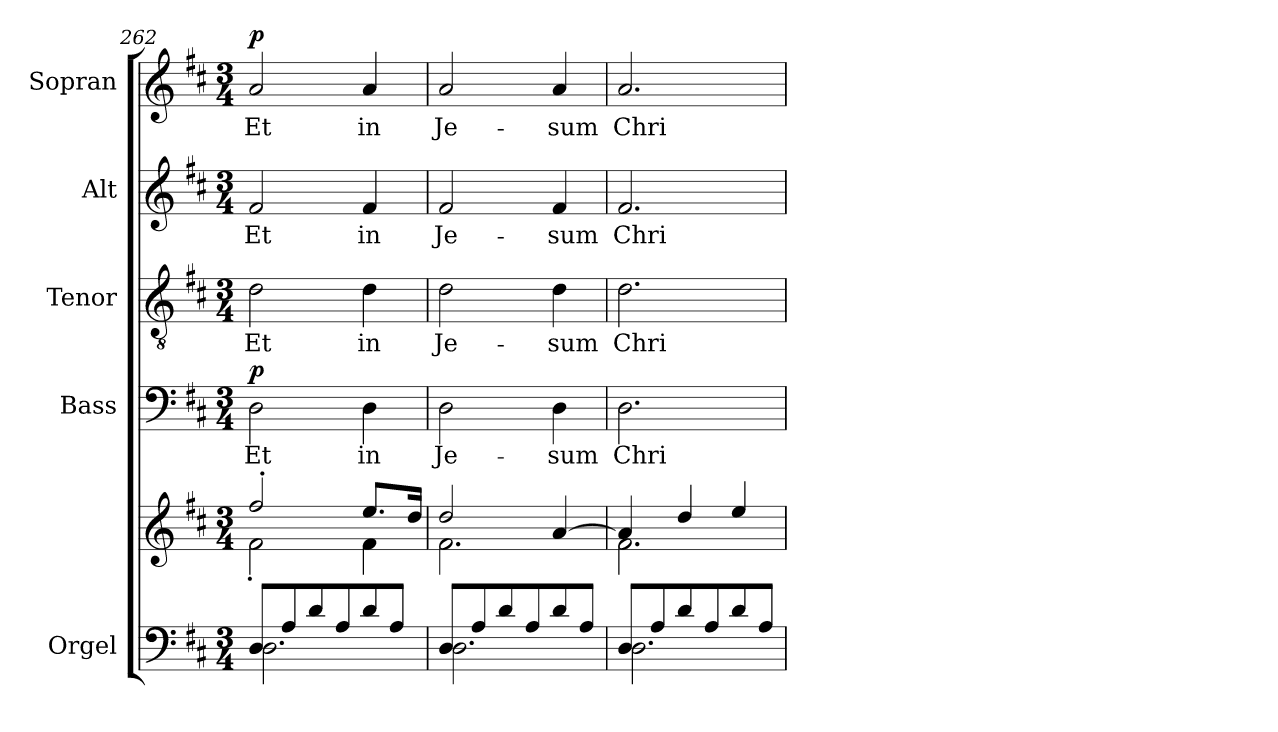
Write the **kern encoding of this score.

**kern	**kern	**kern	**text	**dynam	**kern	**text	**kern	**text	**kern	**text	**dynam
*part5	*part5	*part4	*part4	*part4	*part3	*part3	*part2	*part2	*part1	*part1	*part1
*staff6	*staff5	*staff4	*staff4	*staff4	*staff3	*staff3	*staff2	*staff2	*staff1	*staff1	*staff1
*I"Orgel	*	*I"Bass	*	*	*I"Tenor	*	*I"Alt	*	*I"Sopran	*	*
*I'Org.	*	*I'B	*	*	*I'T	*	*I'A	*	*I'S	*	*
*clefF4	*clefG2	*clefF4	*	*	*clefGv2	*	*clefG2	*	*clefG2	*	*
*k[f#c#]	*k[f#c#]	*k[f#c#]	*	*	*k[f#c#]	*	*k[f#c#]	*	*k[f#c#]	*	*
*D:	*D:	*D:	*	*	*D:	*	*D:	*	*D:	*	*
*M3/4	*M3/4	*M3/4	*	*	*M3/4	*	*M3/4	*	*M3/4	*	*
=262	=262	=262	=262	=262	=262	=262	=262	=262	=262	=262	=262
*^	*^	*	*	*	*	*	*	*	*	*	*
!	!	!	!	!	!LO:LY:b	!LO:DY:a	!	!LO:LY:b	!	!LO:LY:b	!	!LO:LY:b	!LO:DY:a
8D/L	2.D\	2ff#'</	2f#'>\	2D\	Et	p	2d\	Et	2f#/	Et	2a/	Et	p
8A/	.	.	.	.	.	.	.	.	.	.	.	.	.
8d/	.	.	.	.	.	.	.	.	.	.	.	.	.
8A/	.	.	.	.	.	.	.	.	.	.	.	.	.
!	!	!	!	!	!LO:LY:b	!	!	!LO:LY:b	!	!LO:LY:b	!	!LO:LY:b	!
8d/	.	8.ee/L	4f#\	4D\	in	.	4d\	in	4f#/	in	4a/	in	.
8A/J	.	.	.	.	.	.	.	.	.	.	.	.	.
.	.	16dd/Jk	.	.	.	.	.	.	.	.	.	.	.
=263	=263	=263	=263	=263	=263	=263	=263	=263	=263	=263	=263	=263	=263
!	!	!	!	!	!LO:LY:b	!	!	!LO:LY:b	!	!LO:LY:b	!	!LO:LY:b	!
8D/L	2.D\	2dd/	2.f#\	2D\	Je-	.	2d\	Je-	2f#/	Je-	2a/	Je-	.
8A/	.	.	.	.	.	.	.	.	.	.	.	.	.
8d/	.	.	.	.	.	.	.	.	.	.	.	.	.
8A/	.	.	.	.	.	.	.	.	.	.	.	.	.
!	!	!	!	!	!LO:LY:b	!	!	!LO:LY:b	!	!LO:LY:b	!	!LO:LY:b	!
8d/	.	[>4a/	.	4D\	-sum	.	4d\	-sum	4f#/	-sum	4a/	-sum	.
8A/J	.	.	.	.	.	.	.	.	.	.	.	.	.
=264	=264	=264	=264	=264	=264	=264	=264	=264	=264	=264	=264	=264	=264
!	!	!	!	!	!LO:LY:b	!	!	!LO:LY:b	!	!LO:LY:b	!	!LO:LY:b	!
8D/L	2.D\	4a/]	2.f#\	2.D\	Chri-	.	2.d\	Chri-	2.f#/	Chri-	2.a/	Chri-	.
8A/	.	.	.	.	.	.	.	.	.	.	.	.	.
8d/	.	4dd/	.	.	.	.	.	.	.	.	.	.	.
8A/	.	.	.	.	.	.	.	.	.	.	.	.	.
8d/	.	4ee/	.	.	.	.	.	.	.	.	.	.	.
8A/J	.	.	.	.	.	.	.	.	.	.	.	.	.
*v	*v	*	*	*	*	*	*	*	*	*	*	*	*
*	*v	*v	*	*	*	*	*	*	*	*	*	*
=	=	=	=	=	=	=	=	=	=	=	=
*-	*-	*-	*-	*-	*-	*-	*-	*-	*-	*-	*-
